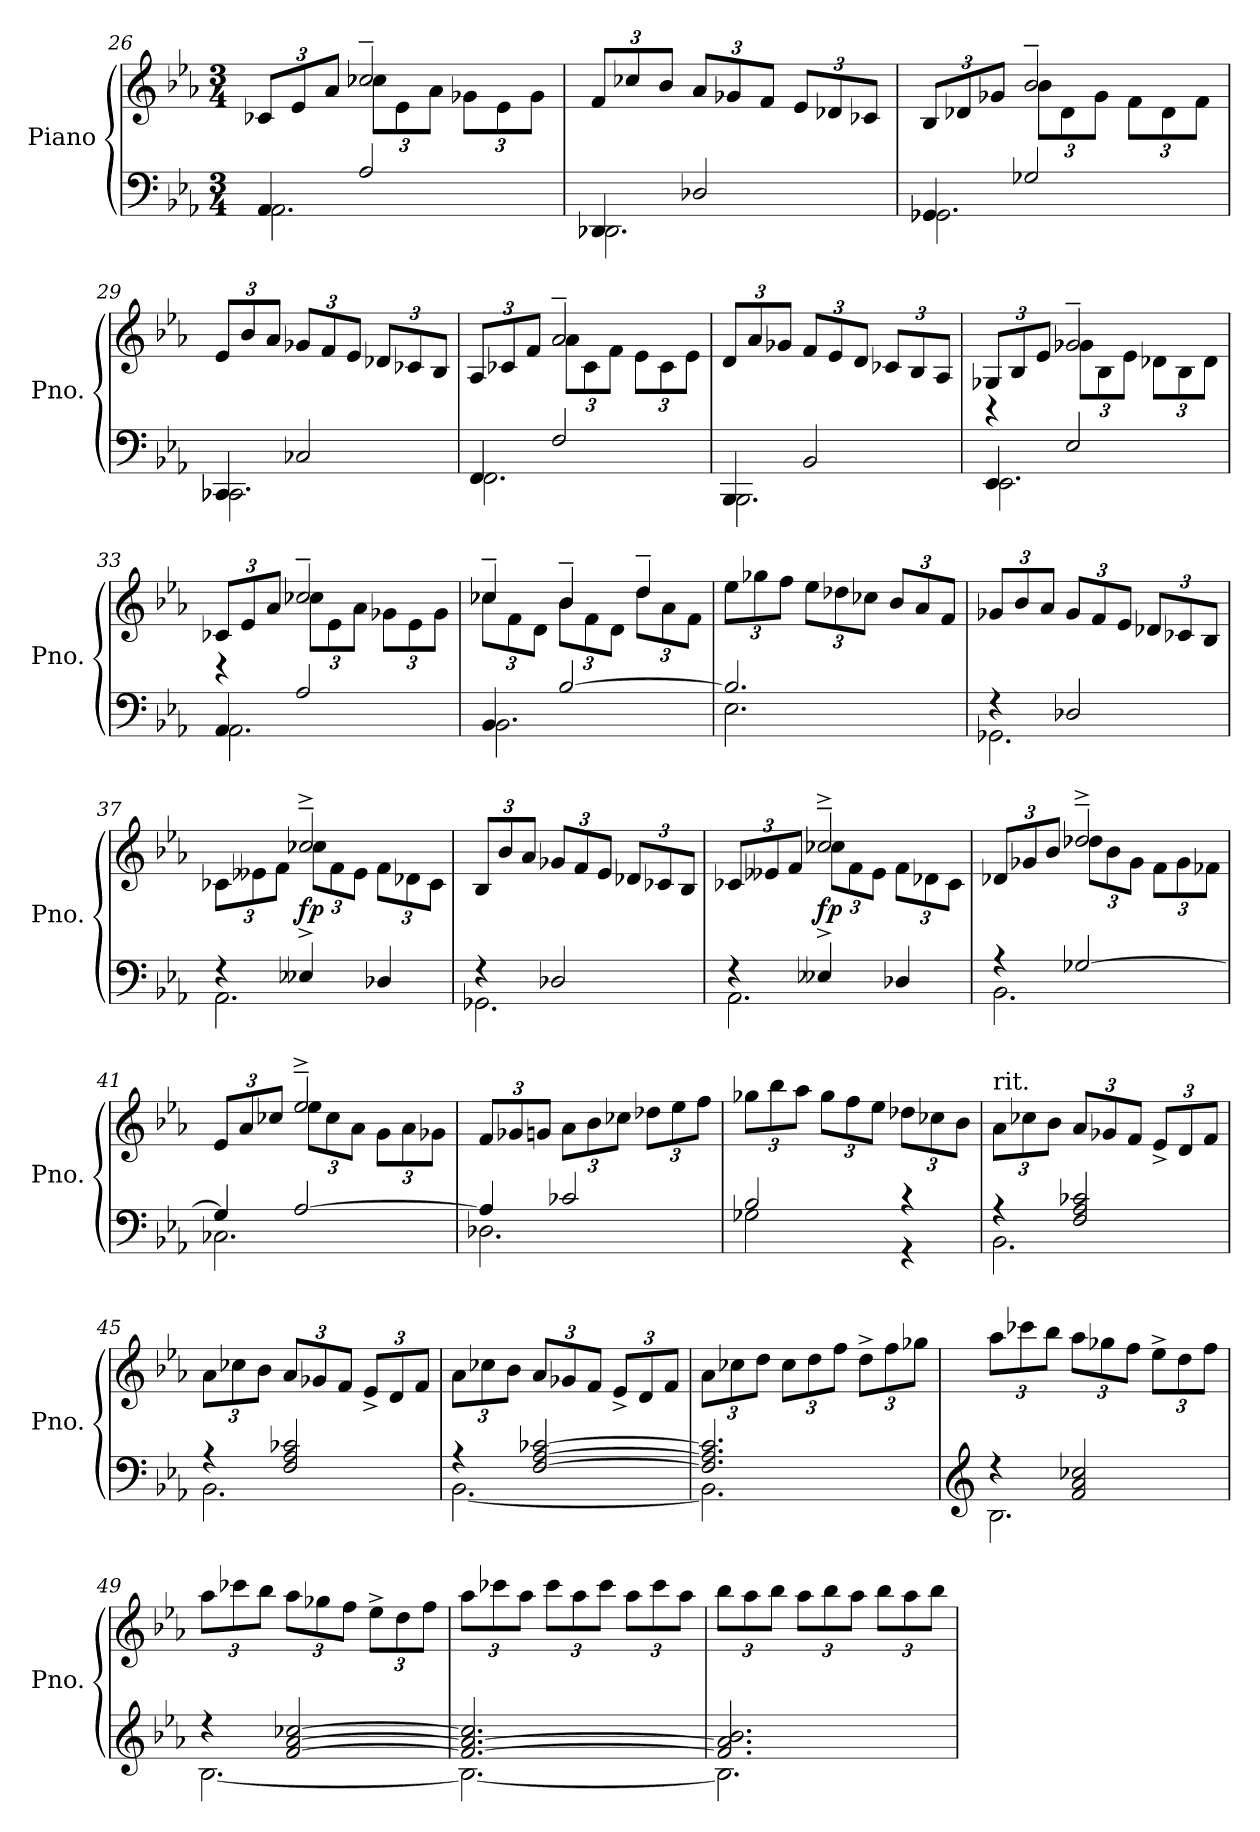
**kern	**kern	**dynam
*part1	*part1	*part1
*staff2	*staff1	*staff1/2
*I"Piano	*	*
*I'Pno.	*	*
*clefF4	*clefG2	*
*k[b-e-a-]	*k[b-e-a-]	*
*M3/4	*M3/4	*
=26	=26	=26
*^	*	*
*	*	*Xbrackettup	*
*	*	*^	*
4AA-/	2.AA-\	12c-X/L	4rffyy	.
.	.	12e-/	.	.
.	.	12a-/J	.	.
2A-/	.	2cc-X~/	12cc-\L	.
.	.	.	12e-\	.
.	.	.	12a-\J	.
.	.	.	12g-X\L	.
.	.	.	12e-\	.
.	.	.	12g-\J	.
*	*	*v	*v	*
=27	=27	=27	=27
4DD-X/	2.DD-\	12f/L	.
.	.	12cc-X/	.
.	.	12b-/J	.
2D-X/	.	12a-/L	.
.	.	12g-X/	.
.	.	12f/J	.
.	.	12e-/L	.
.	.	12d-X/	.
.	.	12c-X/J	.
!!LO:LB:g=z
=28	=28	=28	=28
*	*	*^	*
4GG-X/	2.GG-\	12B-/L	4rffyy	.
.	.	12d-X/	.	.
.	.	12g-X/J	.	.
2G-X/	.	2b-~/	12b-\L	.
.	.	.	12d-\	.
.	.	.	12g-\J	.
.	.	.	12f\L	.
.	.	.	12d-\	.
.	.	.	12f\J	.
*	*	*v	*v	*
=29	=29	=29	=29
4CC-X/	2.CC-\	12e-/L	.
.	.	12b-/	.
.	.	12a-/J	.
2C-X/	.	12g-X/L	.
.	.	12f/	.
.	.	12e-/J	.
.	.	12d-X/L	.
.	.	12c-X/	.
.	.	12B-/J	.
=30	=30	=30	=30
*	*	*^	*
4FF/	2.FF\	12A-/L	4ryy	.
.	.	12c-X/	.	.
.	.	12f/J	.	.
2F/	.	2a-~/	12a-\L	.
.	.	.	12c-\	.
.	.	.	12f\J	.
.	.	.	12e-\L	.
.	.	.	12c-\	.
.	.	.	12e-\J	.
*	*	*v	*v	*
=31	=31	=31	=31
4BBB-/	2.BBB-\	12d/L	.
.	.	12a-/	.
.	.	12g-X/J	.
2BB-/	.	12f/L	.
.	.	12e-/	.
.	.	12d/J	.
.	.	12c-X/L	.
.	.	12B-/	.
.	.	12A-/J	.
!!LO:LB:g=z
=32	=32	=32	=32
*	*	*^	*
4EE-/	2.EE-\	12G-X/L	4r	.
.	.	12B-/	.	.
.	.	12e-/J	.	.
2E-/	.	2g-X~/	12g-\L	.
.	.	.	12B-\	.
.	.	.	12e-\J	.
.	.	.	12d-X\L	.
.	.	.	12B-\	.
.	.	.	12d-\J	.
=33	=33	=33	=33	=33
4AA-/	2.AA-\	12c-X/L	4r	.
.	.	12e-/	.	.
.	.	12a-/J	.	.
2A-/	.	2cc-X~/	12cc-\L	.
.	.	.	12e-\	.
.	.	.	12a-\J	.
.	.	.	12g-X\L	.
.	.	.	12e-\	.
.	.	.	12g-\J	.
=34	=34	=34	=34	=34
4BB-/	2.BB-\	4cc-X~/	12cc-\L	.
.	.	.	12f\	.
.	.	.	12d\J	.
[2B-/	.	4b-~/	12b-\L	.
.	.	.	12f\	.
.	.	.	12d\J	.
.	.	4dd~/	12dd\L	.
.	.	.	12a-\	.
.	.	.	12f\J	.
*	*	*v	*v	*
=35	=35	=35	=35
2.B-/]	2.E-\	12ee-\L	.
.	.	12gg-X\	.
.	.	12ff\J	.
.	.	12ee-\L	.
.	.	12dd-X\	.
.	.	12cc-X\J	.
.	.	12b-/L	.
.	.	12a-/	.
.	.	12f/J	.
!!LO:LB:g=z
=36	=36	=36	=36
4r	2.GG-X\	12g-X/L	.
.	.	12b-/	.
.	.	12a-/J	.
2D-X/	.	12g-/L	.
.	.	12f/	.
.	.	12e-/J	.
.	.	12d-X/L	.
.	.	12c-X/	.
.	.	12B-/J	.
=37	=37	=37	=37
*	*	*^	*
4r	2.AA-\	12c-X\L	4rffyy	.
.	.	12e--X\	.	.
.	.	12f\J	.	.
!	!	!	!	!LO:DY:b
4E--X^/	.	2cc-X~^/	12cc-\L	fp
.	.	.	12f\	.
.	.	.	12e--\J	.
4D-X/	.	.	12f\L	.
.	.	.	12d-X\	.
.	.	.	12c-\J	.
*	*	*v	*v	*
=38	=38	=38	=38
4r	2.GG-X\	12B-/L	.
.	.	12b-/	.
.	.	12a-/J	.
2D-X/	.	12g-X/L	.
.	.	12f/	.
.	.	12e-/J	.
.	.	12d-X/L	.
.	.	12c-X/	.
.	.	12B-/J	.
!!LO:LB:g=z
=39	=39	=39	=39
*	*	*^	*
4r	2.AA-\	12c-X/L	4rffyy	.
.	.	12e--X/	.	.
.	.	12f/J	.	.
!	!	!	!	!LO:DY:b
4E--X^/	.	2cc-X~^/	12cc-\L	fp
.	.	.	12f\	.
.	.	.	12e--\J	.
4D-X/	.	.	12f\L	.
.	.	.	12d-X\	.
.	.	.	12c-\J	.
=40	=40	=40	=40	=40
4r	2.BB-\	12d-X/L	4rffyy	.
.	.	12g-X/	.	.
.	.	12b-/J	.	.
[2G-X/	.	2dd-X~^/	12dd-\L	.
.	.	.	12b-\	.
.	.	.	12g-\J	.
.	.	.	12f\L	.
.	.	.	12g-\	.
.	.	.	12f-X\J	.
=41	=41	=41	=41	=41
4G-/]	2.C-X\	12e-/L	4rffyy	.
.	.	12a-/	.	.
.	.	12cc-X/J	.	.
[2A-/	.	2ee-~^/	12ee-\L	.
.	.	.	12cc-\	.
.	.	.	12a-\J	.
.	.	.	12g\L	.
.	.	.	12a-\	.
.	.	.	12g-X\J	.
*	*	*v	*v	*
!!LO:LB:g=z
=42	=42	=42	=42
4A-/]	2.D-X\	12f/L	.
.	.	12g-X/	.
.	.	12gn/J	.
2c-X/	.	12a-\L	.
.	.	12b-\	.
.	.	12cc-X\J	.
.	.	12dd-X\L	.
.	.	12ee-\	.
.	.	12ff\J	.
=43	=43	=43	=43
2B-/	2G-X\	12gg-X\L	.
.	.	12bb-\	.
.	.	12aa-\J	.
.	.	12gg-\L	.
.	.	12ff\	.
.	.	12ee-\J	.
4r	4r	12dd-X\L	.
.	.	12cc-X\	.
.	.	12b-\J	.
=44	=44	=44	=44
!	!	!LO:TX:a:t=rit.	!
4r	2.BB-\	12a-\L	.
.	.	12cc-X\	.
.	.	12b-\J	.
2F/ 2A-/ 2c-X/	.	12a-/L	.
.	.	12g-X/	.
.	.	12f/J	.
.	.	12e-^/L	.
.	.	12d/	.
.	.	12f/J	.
=45	=45	=45	=45
4r	2.BB-\	12a-\L	.
.	.	12cc-X\	.
.	.	12b-\J	.
2F/ 2A-/ 2c-X/	.	12a-/L	.
.	.	12g-X/	.
.	.	12f/J	.
.	.	12e-^/L	.
.	.	12d/	.
.	.	12f/J	.
!!LO:PB:g=z
=46	=46	=46	=46
4r	[2.BB-\	12a-\L	.
.	.	12cc-X\	.
.	.	12b-\J	.
[2F/ [2A-/ [2c-X/	.	12a-/L	.
.	.	12g-X/	.
.	.	12f/J	.
.	.	12e-^/L	.
.	.	12d/	.
.	.	12f/J	.
=47	=47	=47	=47
2.F/] 2.A-/] 2.c-/]	2.BB-\]	12a-\L	.
.	.	12cc-X\	.
.	.	12dd\J	.
.	.	12cc-\L	.
.	.	12dd\	.
.	.	12ff\J	.
.	.	12dd^\L	.
.	.	12ff\	.
.	.	12gg-X\J	.
=48	=48	=48	=48
*clefG2	*	*	*
4r	2.B-\	12aa-\L	.
.	.	12ccc-X\	.
.	.	12bb-\J	.
2f/ 2a-/ 2cc-X/	.	12aa-\L	.
.	.	12gg-X\	.
.	.	12ff\J	.
.	.	12ee-^\L	.
.	.	12dd\	.
.	.	12ff\J	.
=49	=49	=49	=49
4r	[2.B-\	12aa-\L	.
.	.	12ccc-X\	.
.	.	12bb-\J	.
[2f/ [2a-/ [2cc-X/	.	12aa-\L	.
.	.	12gg-X\	.
.	.	12ff\J	.
.	.	12ee-^\L	.
.	.	12dd\	.
.	.	12ff\J	.
!!LO:LB:g=z
=50	=50	=50	=50
2.f/_ 2.a-/_ 2.cc-/]	2.B-\_	12aa-\L	.
.	.	12ccc-X\	.
.	.	12aa-\J	.
.	.	12ccc-\L	.
.	.	12aa-\	.
.	.	12ccc-\J	.
.	.	12aa-\L	.
.	.	12ccc-\	.
.	.	12aa-\J	.
=51	=51	=51	=51
2.f/] 2.a-/] 2.b-/	2.B-\]	12bb-\L	.
.	.	12aa-\	.
.	.	12bb-\J	.
.	.	12aa-\L	.
.	.	12bb-\	.
.	.	12aa-\J	.
.	.	12bb-\L	.
.	.	12aa-\	.
.	.	12bb-\J	.
*v	*v	*	*
=	=	=
*-	*-	*-
